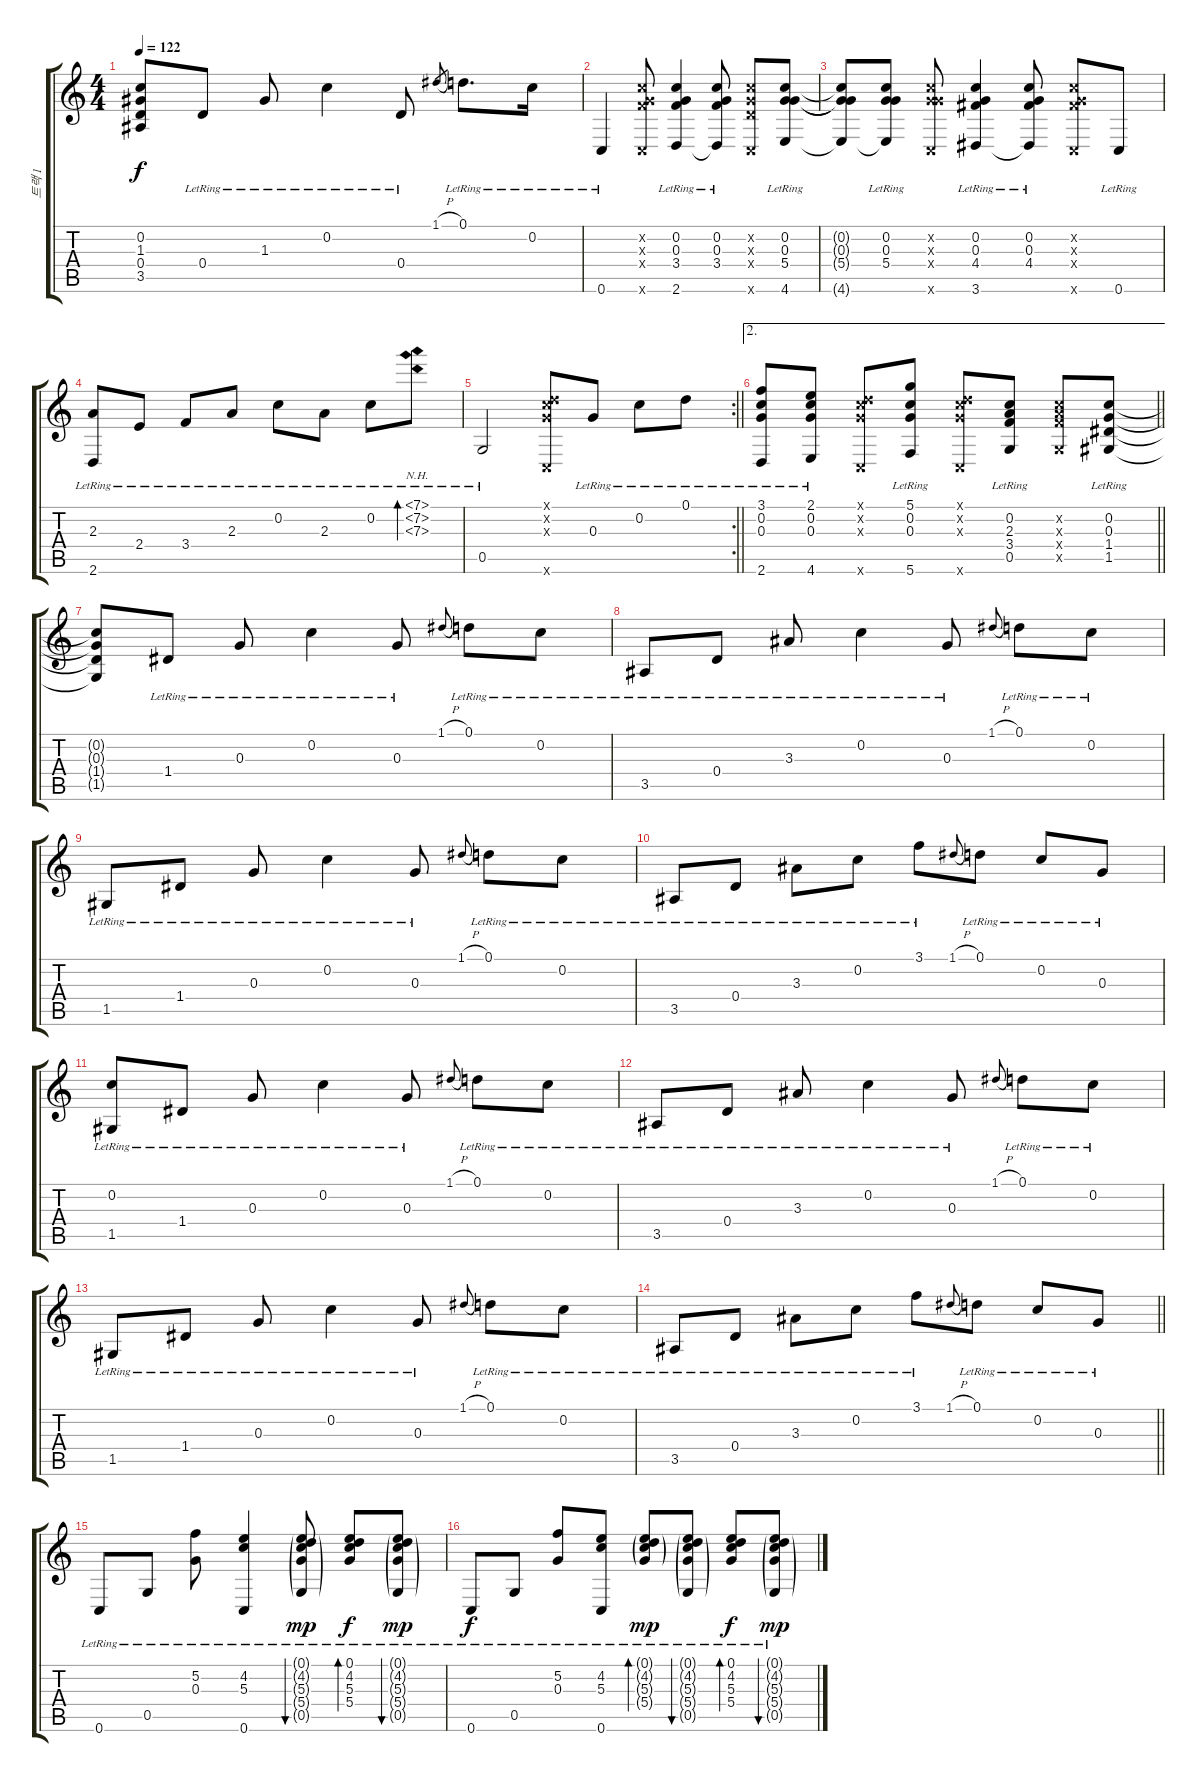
\track ("트랙 1" "트랙 1") {instrument acousticguitarsteel}
\staff {score tabs}
\tuning (D4 C4 G3 D3 G2 C2) {hide}
\ts (4 4)
\tempo 122
\clef g2
\ks c
(0.2{t} 1.3{t} 0.4{t} 3.5{t}).8{dy f} 0.4{lr}.8 1.3{lr}.8 0.2{lr}.4 0.4{lr}.8 1.1{h}.8{gr} 0.1{lr}.8{d} 0.2{lr}.16 |
0.6{lr}.4 (0.2{x} 0.3{x} 3.4{x} 0.6{x}).8 (0.2{lr} 0.3{lr} 3.4{lr} 2.6{lr}).4 (0.2{lr} 0.3{lr} 3.4{lr} 2.6{t}).8 (0.2{x} 0.3{x} 0.4{x} 0.6{x}).8 (0.2{lr} 0.3{lr} 5.4{lr} 4.6{lr}).8 |
(0.2{t} 0.3{t} 5.4{t} 4.6{t}).8 (0.2{lr} 0.3{lr} 5.4{lr} 4.6{t}).8 (0.2{x} 0.3{x} 5.4{x} 0.6{x}).8 (0.2{lr} 0.3{lr} 4.4{lr} 3.6{lr}).4 (0.2{lr} 0.3{lr} 4.4{lr} 3.6{t}).8 (0.2{x} 0.3{x} 4.4{x} 0.6{x}).8 0.6{lr}.8 |
(2.3{lr} 2.6{lr}).8 2.4{lr}.8 3.4{lr}.8 2.3{lr}.8 0.2{lr}.8 2.3{lr}.8 0.2{lr}.8 (7.1{nh lr} 7.2{nh lr} 7.3{nh lr}).8{bd 240} |
\rc 2
\barLineRight lightlight
0.5{lr}.2 (0.1{x} 0.2{x} 0.3{x} 0.6{x}).8 0.3{lr}.8 0.2{lr}.8 0.1{lr}.8 |
\ae 2
\barLineRight lightlight
(3.1{lr} 0.2{lr} 0.3{lr} 2.6{lr}).8 (2.1{lr} 0.2{lr} 0.3{lr} 4.6{lr}).8 (0.1{x} 0.2{x} 0.3{x} 0.6{x}).8 (5.1{lr} 0.2{lr} 0.3{lr} 5.6{lr}).8 (0.1{x} 0.2{x} 0.3{x} 0.6{x}).8 (0.2{lr} 2.3{lr} 3.4{lr} 0.5{lr}).8 (0.2{x} 2.3{x} 3.4{x} 0.5{x}).8 (0.2{lr} 0.3{lr} 1.4{lr} 1.5{lr}).8 |
(0.2{t} 0.3{t} 1.4{t} 1.5{t}).8 1.4{lr}.8 0.3{lr}.8 0.2{lr}.4 0.3{lr}.8 1.1{h}.8{gr onbeat} 0.1{lr}.8 0.2{lr}.8 |
3.5{lr}.8 0.4{lr}.8 3.3{lr}.8 0.2{lr}.4 0.3{lr}.8 1.1{h}.8{gr onbeat} 0.1{lr}.8 0.2{lr}.8 |
1.5{lr}.8 1.4{lr}.8 0.3{lr}.8 0.2{lr}.4 0.3{lr}.8 1.1{h}.8{gr onbeat} 0.1{lr}.8 0.2{lr}.8 |
3.5{lr}.8 0.4{lr}.8 3.3{lr}.8 0.2{lr}.8 3.1{lr}.8 1.1{h}.8{gr onbeat} 0.1{lr}.8 0.2{lr}.8 0.3{lr}.8 |
(0.2{lr} 1.5{lr}).8 1.4{lr}.8 0.3{lr}.8 0.2{lr}.4 0.3{lr}.8 1.1{h}.8{gr onbeat} 0.1{lr}.8 0.2{lr}.8 |
3.5{lr}.8 0.4{lr}.8 3.3{lr}.8 0.2{lr}.4 0.3{lr}.8 1.1{h}.8{gr onbeat} 0.1{lr}.8 0.2{lr}.8 |
1.5{lr}.8 1.4{lr}.8 0.3{lr}.8 0.2{lr}.4 0.3{lr}.8 1.1{h}.8{gr onbeat} 0.1{lr}.8 0.2{lr}.8 |
\barLineRight lightlight
3.5{lr}.8 0.4{lr}.8 3.3{lr}.8 0.2{lr}.8 3.1{lr}.8 1.1{h}.8{gr onbeat} 0.1{lr}.8 0.2{lr}.8 0.3{lr}.8 |
0.6{lr}.8 0.5{lr}.8 (5.2{lr} 0.3{lr}).8 (4.2{lr} 5.3{lr} 0.6{lr}).4 (0.1{g lr} 4.2{g lr} 5.3{g lr} 5.4{g lr} 0.5{g lr}).8{bu 60 dy mp} (0.1{lr} 4.2{lr} 5.3{lr} 5.4{lr}).8{bd 60 dy f} (0.1{g lr} 4.2{g lr} 5.3{g lr} 5.4{g lr} 0.5{g lr}).8{bu 60 dy mp} |
0.6{lr}.8{dy f} 0.5{lr}.8 (5.2{lr} 0.3{lr}).8 (4.2{lr} 5.3{lr} 0.6{lr}).8 (0.1{g lr} 4.2{g lr} 5.3{g lr} 5.4{g lr}).8{bd 60 dy mp} (0.1{g lr} 4.2{g lr} 5.3{g lr} 5.4{g lr} 0.5{g lr}).8{bu 240} (0.1{lr} 4.2{lr} 5.3{lr} 5.4{lr}).8{bd 60 dy f} (0.1{g lr} 4.2{g lr} 5.3{g lr} 5.4{g lr} 0.5{g lr}).8{bu 240 dy mp}
